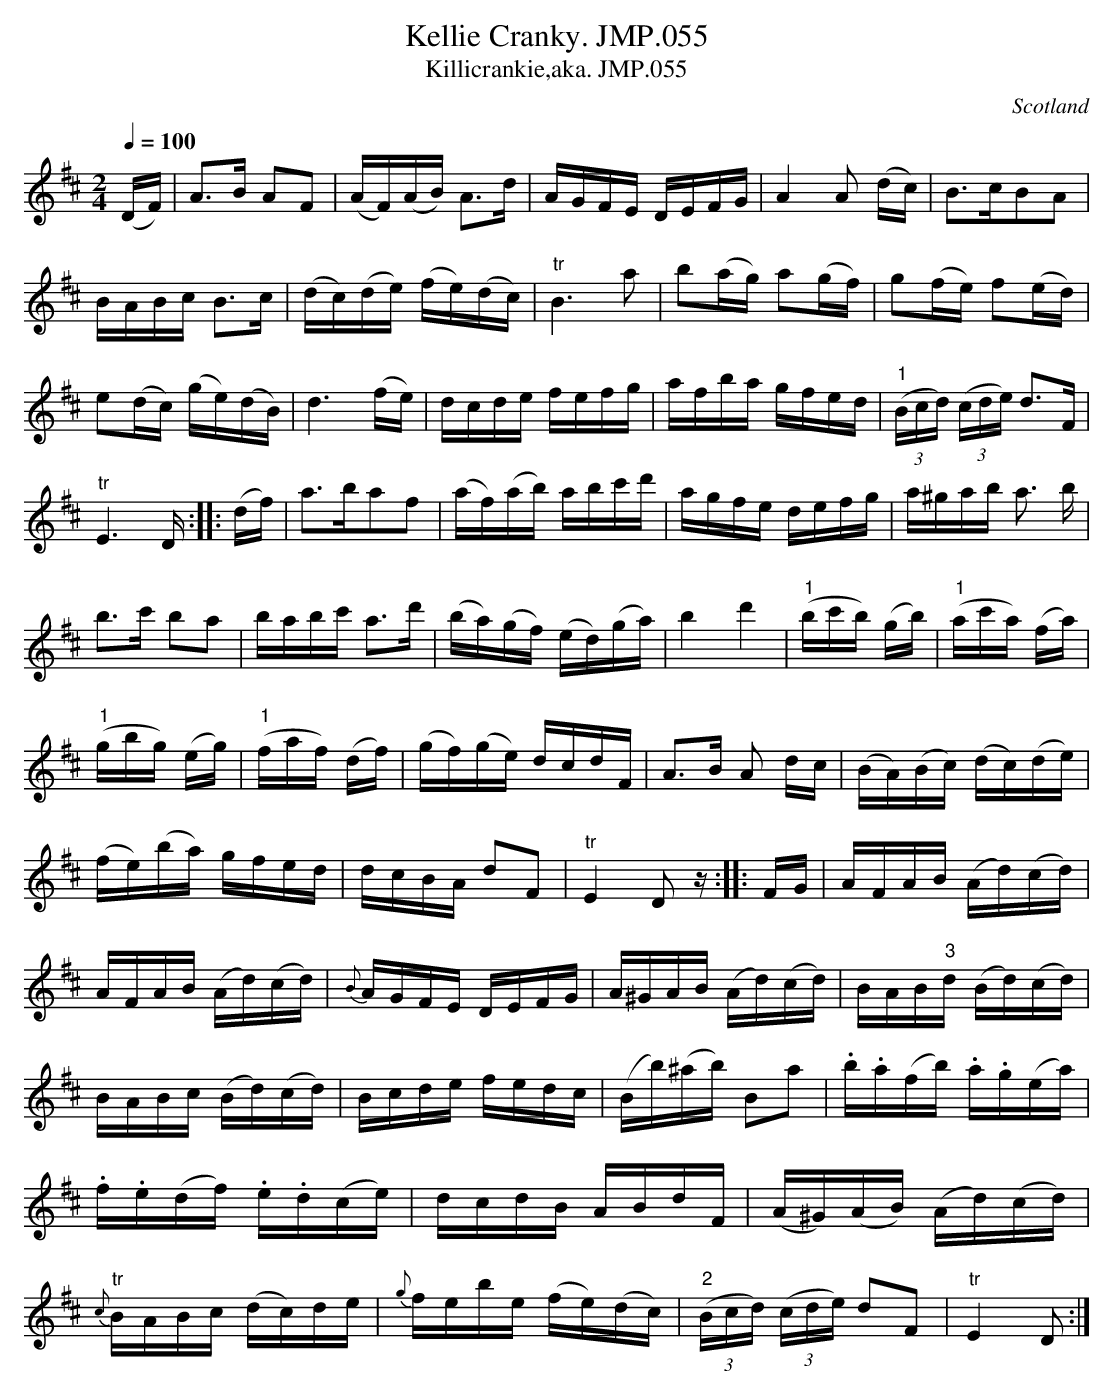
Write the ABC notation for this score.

X:1
T:Kellie Cranky. JMP.055
T:Killicrankie,aka. JMP.055
M:2/4
L:1/16
Q:1/4=100
O:Scotland
notC:"60...a Favourite Scotsh tune"
K:D major
(DF) | A3B A2F2 | (AF)(AB) A3d | AGFE DEFG | A4 A2 (dc) |\
B3cB2A2 |  BABc B3c | (dc)(de) (fe)(dc) | "tr"B6 a2 |\
b2(ag) a2(gf) | g2(fe) f2(ed) |  e2(dc) (ge)(dB) | d6 (fe) |\
dcde fefg | afba gfed | "1" ((3Bcd) ((3cde) d3F |\
"tr" E6 D :: (df) | a3ba2f2 | (af)(ab) abc'd' | agfe defg |\
a^gab a3 b | b3c' b2a2 | babc' a3d' | (ba)(gf) (ed)(ga) |\
b4d'4 | "1"(bc'b) (gb) |"1" (ac'a) (fa) | "1" (gbg) (eg) |\
"1" (faf) (df) | (gf)(ge) dcdF | A3B A2 dc | (BA)(Bc) (dc)(de) |\
(fe)(ba) gfed | dcBA d2F2 | "tr"E4 D2 z :: FG |\
AFAB (Ad)(cd) | AFAB (Ad)(cd) | {B}AGFE DEFG |\
A^GAB (Ad)(cd) | BAB"3"d (Bd)(cd) |  BABc (Bd)(cd) |\
Bcde fedc | (Bb)(^ab) B2a2 | .b.a(fb) .a.g(ea) |\
.f.e(df) .e.d(ce) | dcdB ABdF | (A^G)(AB)  (Ad)(cd) |\
{c} "tr"BABc (dc)de | {g}febe (fe)(dc) |\
"2"((3Bcd) ((3cde) d2F2 | "tr" E4 D2 :|
